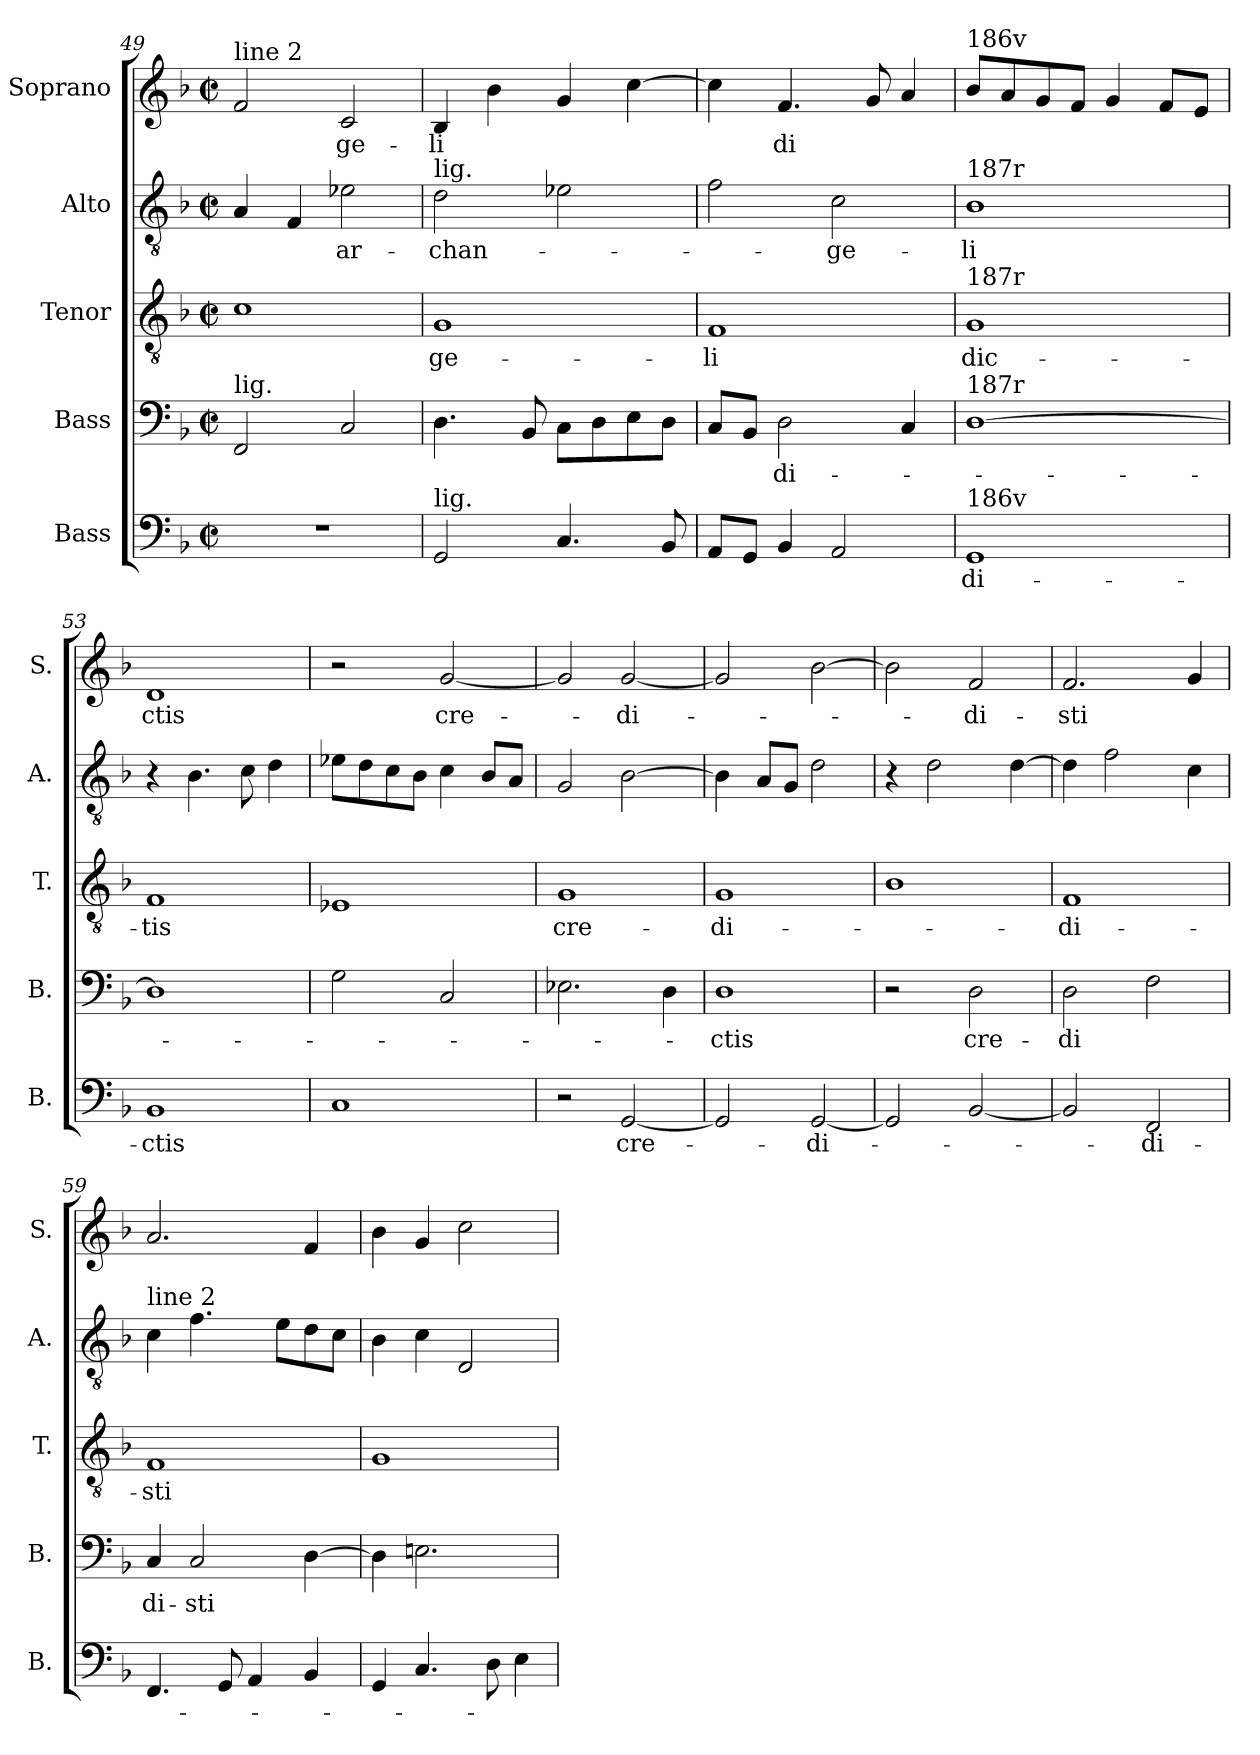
**kern	**text	**kern	**text	**kern	**text	**kern	**text	**kern	**text
*part5	*part5	*part4	*part4	*part3	*part3	*part2	*part2	*part1	*part1
*staff5	*staff5	*staff4	*staff4	*staff3	*staff3	*staff2	*staff2	*staff1	*staff1
*I"Bass	*	*I"Bass	*	*I"Tenor	*	*I"Alto	*	*I"Soprano	*
*I'B.	*	*I'B.	*	*I'T.	*	*I'A.	*	*I'S.	*
*clefF4	*	*clefF4	*	*clefGv2	*	*clefGv2	*	*clefG2	*
*k[b-]	*	*k[b-]	*	*k[b-]	*	*k[b-]	*	*k[b-]	*
*M2/2	*	*M2/2	*	*M2/2	*	*M2/2	*	*M2/2	*
*met(c|)	*	*met(c|)	*	*met(c|)	*	*met(c|)	*	*met(c|)	*
=49	=49	=49	=49	=49	=49	=49	=49	=49	=49
!	!	!	!	!	!	!	!	!LO:TX:a:t=line 2	!
!	!	!LO:TX:a:t=lig.	!	!	!	!	!	!	!
1r	.	2FF/	.	1c	.	4A/	.	2f/	.
.	.	.	.	.	.	4F/	.	.	.
!	!	!	!	!	!	!	!LO:LY:b	!	!LO:LY:b
.	.	2C/	.	.	.	2e-X\	ar-	2c/	ge-
=50	=50	=50	=50	=50	=50	=50	=50	=50	=50
!	!	!	!	!	!	!LO:TX:a:t=lig.	!	!	!
!LO:TX:a:t=lig.	!	!	!	!	!	!	!	!	!
!	!	!	!	!	!LO:LY:b	!	!LO:LY:b	!	!LO:LY:b
2GG/	.	4.D\	.	1G	-ge-	2d\	-chan-	4B-/	-li
.	.	.	.	.	.	.	.	4b-\	.
.	.	8BB-/	.	.	.	.	.	.	.
4.C/	.	8CL	.	.	.	2e-X\	.	4g/	.
.	.	8D	.	.	.	.	.	.	.
.	.	8E	.	.	.	.	.	[4cc\	.
8BB-/	.	8DJ	.	.	.	.	.	.	.
=51	=51	=51	=51	=51	=51	=51	=51	=51	=51
!	!	!	!	!	!LO:LY:b	!	!	!	!
8AAL	.	8CL	.	1F	-li	2f\	.	4cc\]	.
8GGJ	.	8BB-J	.	.	.	.	.	.	.
!	!	!	!LO:LY:b	!	!	!	!	!	!LO:LY:b
4BB-/	.	2D\	di-	.	.	.	.	4.f/	di
!	!	!	!	!	!	!	!LO:LY:b	!	!
2AA/	.	.	.	.	.	2c\	-ge-	.	.
.	.	.	.	.	.	.	.	8g/	.
.	.	4C/	.	.	.	.	.	4a/	.
!!LO:PB:g=z
=52	=52	=52	=52	=52	=52	=52	=52	=52	=52
!	!	!	!	!	!	!	!	!LO:TX:a:t=186v	!
!	!	!	!	!	!	!LO:TX:a:t=187r	!	!	!
!	!	!	!	!LO:TX:a:t=187r	!	!	!	!	!
!	!	!LO:TX:a:t=187r	!	!	!	!	!	!	!
!LO:TX:a:t=186v	!	!	!	!	!	!	!	!	!
!	!LO:LY:b	!	!	!	!LO:LY:b	!	!LO:LY:b	!	!
1GG	di-	[1D	.	1G	dic-	1B-	-li	8b-L	.
.	.	.	.	.	.	.	.	8a	.
.	.	.	.	.	.	.	.	8g	.
.	.	.	.	.	.	.	.	8fJ	.
.	.	.	.	.	.	.	.	4g/	.
.	.	.	.	.	.	.	.	8fL	.
.	.	.	.	.	.	.	.	8eJ	.
=53	=53	=53	=53	=53	=53	=53	=53	=53	=53
!	!LO:LY:b	!	!	!	!LO:LY:b	!	!	!	!LO:LY:b
1BB-	-ctis	1D]	.	1F	-tis	4r	.	1d	ctis
.	.	.	.	.	.	4.B-\	.	.	.
.	.	.	.	.	.	8c\	.	.	.
.	.	.	.	.	.	4d\	.	.	.
=54	=54	=54	=54	=54	=54	=54	=54	=54	=54
1C	.	2G\	.	1E-X	.	8e-XL	.	2r	.
.	.	.	.	.	.	8d	.	.	.
.	.	.	.	.	.	8c	.	.	.
.	.	.	.	.	.	8B-J	.	.	.
!	!	!	!	!	!	!	!	!	!LO:LY:b
.	.	2C/	.	.	.	4c\	.	[2g/	cre-
.	.	.	.	.	.	8B-L	.	.	.
.	.	.	.	.	.	8AJ	.	.	.
=55	=55	=55	=55	=55	=55	=55	=55	=55	=55
!	!	!	!	!	!LO:LY:b	!	!	!	!
2r	.	2.E-X\	.	1G	cre-	2G/	.	2g/]	.
!	!LO:LY:b	!	!	!	!	!	!	!	!LO:LY:b
[2GG/	cre-	.	.	.	.	[2B-\	.	[2g/	-di-
.	.	4D\	.	.	.	.	.	.	.
=56	=56	=56	=56	=56	=56	=56	=56	=56	=56
!	!	!	!LO:LY:b	!	!LO:LY:b	!	!	!	!
2GG/]	.	1D	ctis	1G	-di-	4B-\]	.	2g/]	.
.	.	.	.	.	.	8AL	.	.	.
.	.	.	.	.	.	8GJ	.	.	.
!	!LO:LY:b	!	!	!	!	!	!	!	!
[2GG/	-di-	.	.	.	.	2d\	.	[2b-\	.
=57	=57	=57	=57	=57	=57	=57	=57	=57	=57
2GG/]	.	2r	.	1B-	.	4r	.	2b-\]	.
.	.	.	.	.	.	2d\	.	.	.
!	!	!	!LO:LY:b	!	!	!	!	!	!LO:LY:b
[2BB-/	.	2D\	cre-	.	.	.	.	2f/	-di-
.	.	.	.	.	.	[4d\	.	.	.
=58	=58	=58	=58	=58	=58	=58	=58	=58	=58
!	!	!	!LO:LY:b	!	!LO:LY:b	!	!	!	!LO:LY:b
2BB-/]	.	2D\	-di	1F	-di-	4d\]	.	2.f/	-sti
.	.	.	.	.	.	2f\	.	.	.
!	!LO:LY:b	!	!	!	!	!	!	!	!
2FF/	-di-	2F\	.	.	.	.	.	.	.
.	.	.	.	.	.	4c\	.	4g/	.
!!LO:LB:g=z
=59	=59	=59	=59	=59	=59	=59	=59	=59	=59
!	!	!	!	!	!	!LO:TX:a:t=line 2	!	!	!
!	!	!	!LO:LY:b	!	!LO:LY:b	!	!	!	!
4.FF/	.	4C/	di-	1F	-sti	4c\	.	2.a/	.
!	!	!	!LO:LY:b	!	!	!	!	!	!
.	.	2C/	-sti	.	.	4.f\	.	.	.
8GG/	.	.	.	.	.	.	.	.	.
4AA/	.	.	.	.	.	.	.	.	.
.	.	.	.	.	.	8eL	.	.	.
4BB-/	.	[4D\	.	.	.	8d	.	4f/	.
.	.	.	.	.	.	8cJ	.	.	.
=60	=60	=60	=60	=60	=60	=60	=60	=60	=60
4GG/	.	4D\]	.	1G	.	4B-\	.	4b-\	.
4.C/	.	2.En\	.	.	.	4c\	.	4g/	.
.	.	.	.	.	.	2D/	.	2cc\	.
8D\	.	.	.	.	.	.	.	.	.
4E\	.	.	.	.	.	.	.	.	.
=	=	=	=	=	=	=	=	=	=
*-	*-	*-	*-	*-	*-	*-	*-	*-	*-
